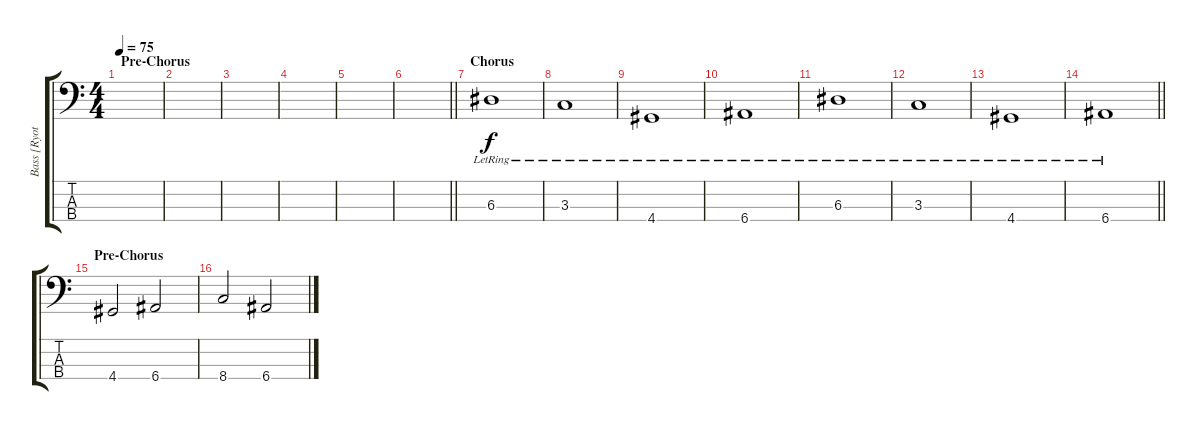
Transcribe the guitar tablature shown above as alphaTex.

\track ("Bass [Ryota]" "Bass [Ryot") {instrument electricbassfinger}
\staff {score tabs}
\tuning (G2 D2 A1 E1) {hide}
\ts (4 4)
\section ("" "Pre-Chorus")
\tempo 75
\clef f4
\ks c
|
|
|
|
|
\barLineRight lightlight
|
\section ("" "Chorus")
6.3{lr}.1 |
3.3{lr}.1 |
4.4{lr}.1 |
6.4{lr}.1 |
6.3{lr}.1 |
3.3{lr}.1 |
4.4{lr}.1 |
\barLineRight lightlight
6.4{lr}.1 |
\section ("" "Pre-Chorus")
4.4.2 6.4.2 |
8.4.2 6.4.2
